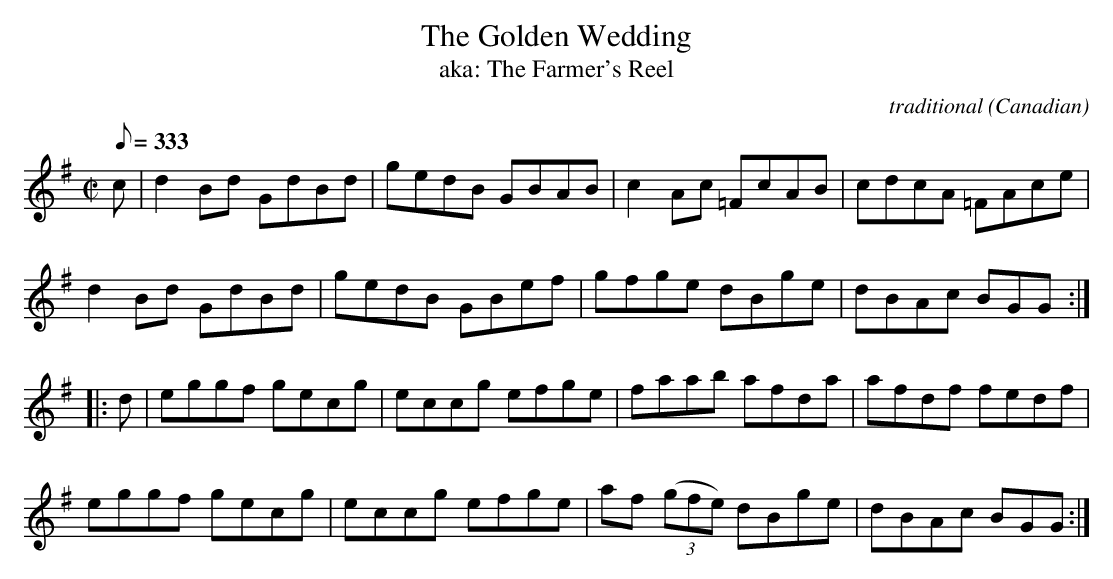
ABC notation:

X:1
T:The Golden Wedding
T:aka: The Farmer's Reel
C:traditional
O:Canadian
L:1/8
M:C|
Q:333
K:G
c|d2 Bd GdBd|gedB GBAB|c2 Ac =FcAB|cdcA =FAce|
d2 Bd GdBd|gedB GBef|gfge dBge|dBAc BGG:|
|:d|eggf gecg|eccg efge|faab afda|afdf fedf|
eggf gecg|eccg efge|af (3(gfe) dBge|dBAc BGG:|
